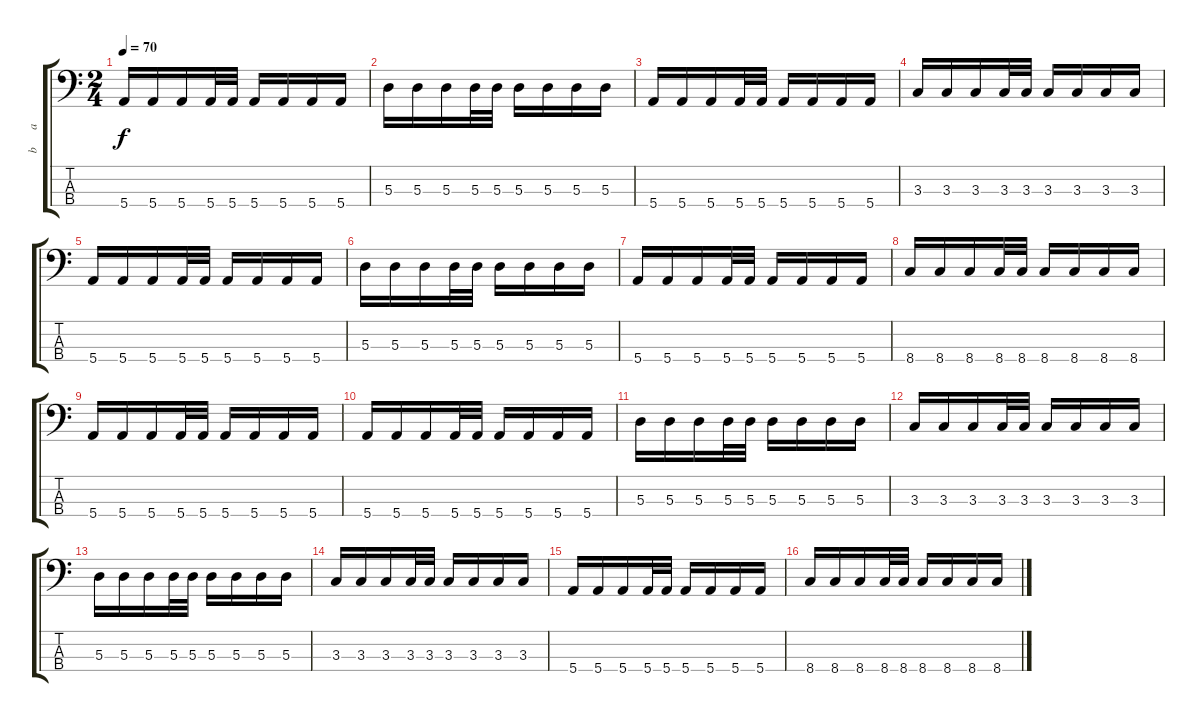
\track ("b      a       s      s" "b      a  ") {instrument electricbassfinger}
\staff {score tabs}
\tuning (G2 D2 A1 E1) {hide}
\ts (2 4)
\tempo 70
\clef f4
\ks c
5.4.16{dy f} 5.4.16 5.4.16 5.4.32 5.4.32 5.4.16 5.4.16 5.4.16 5.4.16 |
5.3.16 5.3.16 5.3.16 5.3.32 5.3.32 5.3.16 5.3.16 5.3.16 5.3.16 |
5.4.16 5.4.16 5.4.16 5.4.32 5.4.32 5.4.16 5.4.16 5.4.16 5.4.16 |
3.3.16 3.3.16 3.3.16 3.3.32 3.3.32 3.3.16 3.3.16 3.3.16 3.3.16 |
5.4.16 5.4.16 5.4.16 5.4.32 5.4.32 5.4.16 5.4.16 5.4.16 5.4.16 |
5.3.16 5.3.16 5.3.16 5.3.32 5.3.32 5.3.16 5.3.16 5.3.16 5.3.16 |
5.4.16 5.4.16 5.4.16 5.4.32 5.4.32 5.4.16 5.4.16 5.4.16 5.4.16 |
8.4.16 8.4.16 8.4.16 8.4.32 8.4.32 8.4.16 8.4.16 8.4.16 8.4.16 |
5.4.16 5.4.16 5.4.16 5.4.32 5.4.32 5.4.16 5.4.16 5.4.16 5.4.16 |
5.4.16 5.4.16 5.4.16 5.4.32 5.4.32 5.4.16 5.4.16 5.4.16 5.4.16 |
5.3.16 5.3.16 5.3.16 5.3.32 5.3.32 5.3.16 5.3.16 5.3.16 5.3.16 |
3.3.16 3.3.16 3.3.16 3.3.32 3.3.32 3.3.16 3.3.16 3.3.16 3.3.16 |
5.3.16 5.3.16 5.3.16 5.3.32 5.3.32 5.3.16 5.3.16 5.3.16 5.3.16 |
3.3.16 3.3.16 3.3.16 3.3.32 3.3.32 3.3.16 3.3.16 3.3.16 3.3.16 |
5.4.16 5.4.16 5.4.16 5.4.32 5.4.32 5.4.16 5.4.16 5.4.16 5.4.16 |
8.4.16 8.4.16 8.4.16 8.4.32 8.4.32 8.4.16 8.4.16 8.4.16 8.4.16
